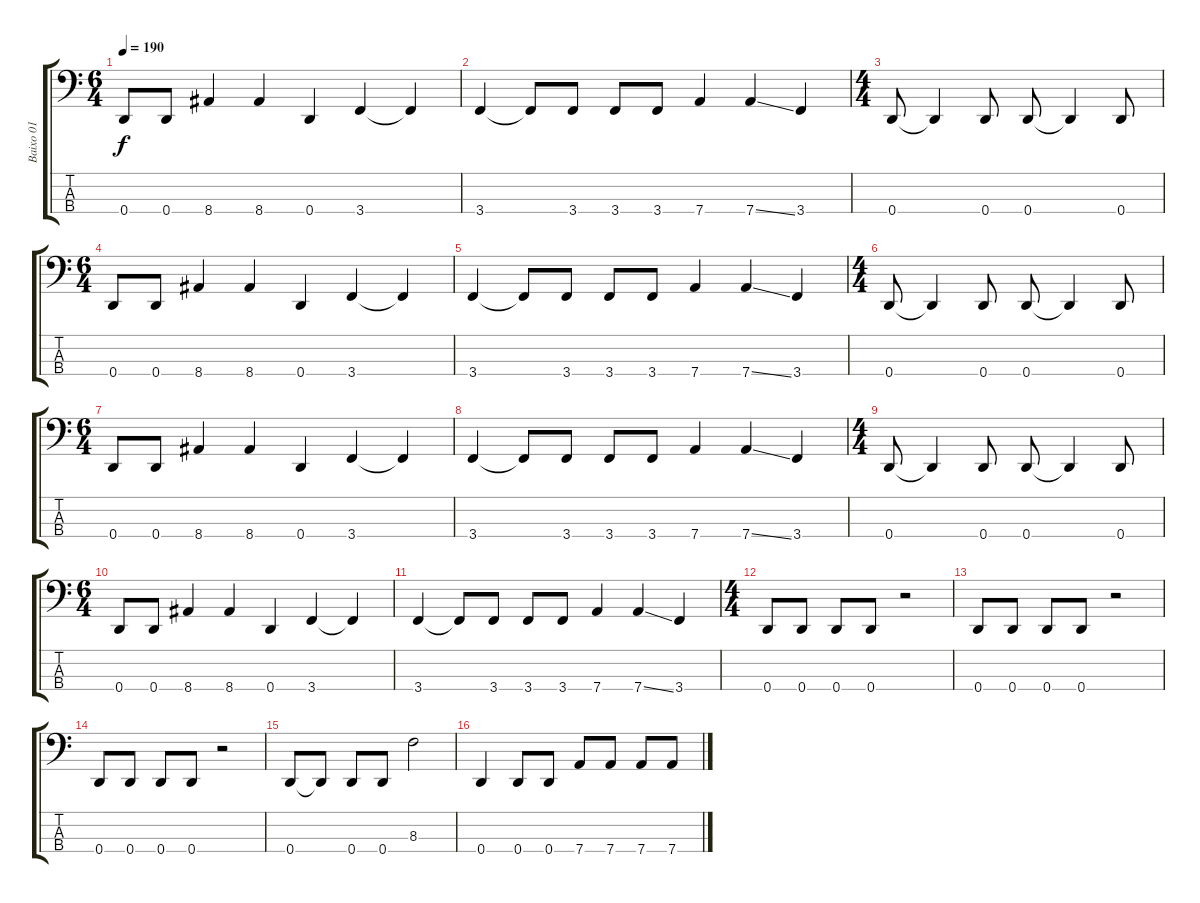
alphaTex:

\track ("Baixo 01" "Baixo 01") {instrument electricbasspick}
\staff {score tabs}
\tuning (G2 D2 A1 D1) {hide}
\ts (6 4)
\tempo 190
\clef f4
\ks c
0.4.8{dy f} 0.4.8 8.4.4 8.4.4 0.4.4 3.4.4 3.4{t}.4 |
3.4.4 3.4{t}.8 3.4.8 3.4.8 3.4.8 7.4.4 7.4{ss}.4 3.4.4 |
\ts (4 4)
0.4.8 0.4{t}.4 0.4.8 0.4.8 0.4{t}.4 0.4.8 |
\ts (6 4)
0.4.8 0.4.8 8.4.4 8.4.4 0.4.4 3.4.4 3.4{t}.4 |
3.4.4 3.4{t}.8 3.4.8 3.4.8 3.4.8 7.4.4 7.4{ss}.4 3.4.4 |
\ts (4 4)
0.4.8 0.4{t}.4 0.4.8 0.4.8 0.4{t}.4 0.4.8 |
\ts (6 4)
0.4.8 0.4.8 8.4.4 8.4.4 0.4.4 3.4.4 3.4{t}.4 |
3.4.4 3.4{t}.8 3.4.8 3.4.8 3.4.8 7.4.4 7.4{ss}.4 3.4.4 |
\ts (4 4)
0.4.8 0.4{t}.4 0.4.8 0.4.8 0.4{t}.4 0.4.8 |
\ts (6 4)
0.4.8 0.4.8 8.4.4 8.4.4 0.4.4 3.4.4 3.4{t}.4 |
3.4.4 3.4{t}.8 3.4.8 3.4.8 3.4.8 7.4.4 7.4{ss}.4 3.4.4 |
\ts (4 4)
0.4.8 0.4.8 0.4.8 0.4.8 r.2 |
0.4.8 0.4.8 0.4.8 0.4.8 r.2 |
0.4.8 0.4.8 0.4.8 0.4.8 r.2 |
0.4.8 0.4{t}.8 0.4.8 0.4.8 8.3.2 |
0.4.4 0.4.8 0.4.8 7.4.8 7.4.8 7.4.8 7.4.8
